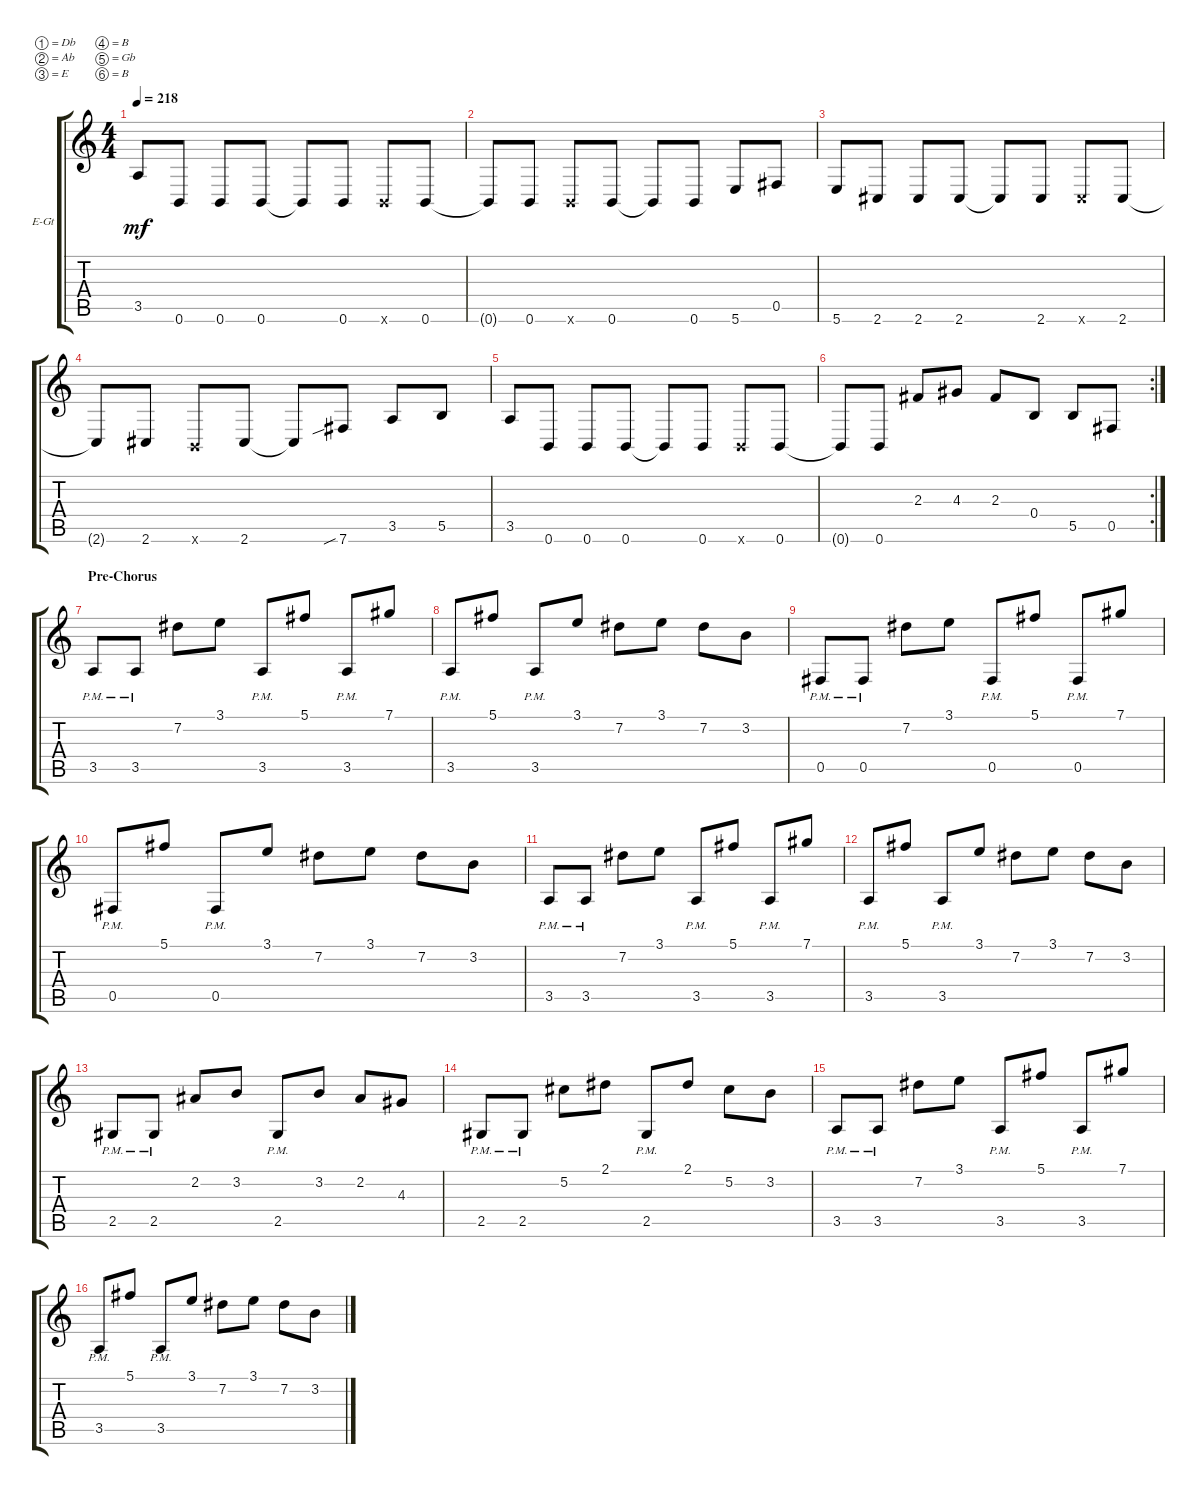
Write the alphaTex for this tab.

\bracketExtendMode groupsimilarinstruments
\firstSystemTrackNameOrientation horizontal
\otherSystemsTrackNameOrientation horizontal
\track ("Electric Guitar 2" "E-Gt") {instrument distortionguitar}
\staff {score tabs}
\tuning (Db4 Ab3 E3 B2 Gb2 B1)
\ts (4 4)
\tempo 218
\clef g2
\ks c
3.5.8{dy mf} 0.6.8 0.6.8 0.6.8 0.6{t}.8 0.6.8 0.6{x}.8 0.6.8 |
0.6{t}.8 0.6.8 0.6{x}.8 0.6.8 0.6{t}.8 0.6.8 5.6.8 0.5.8 |
5.6.8 2.6.8 2.6.8 2.6.8 2.6{t}.8 2.6.8 2.6{x}.8 2.6.8 |
2.6{t}.8 2.6.8 0.6{x}.8 2.6.8 2.6{t}.8 7.6{sib}.8 3.5.8 5.5.8 |
3.5.8 0.6.8 0.6.8 0.6.8 0.6{t}.8 0.6.8 0.6{x}.8 0.6.8 |
\rc 2
0.6{t}.8 0.6.8 2.3.8 4.3.8 2.3.8 0.4.8 5.5.8 0.5.8 |
\section ("" "Pre-Chorus")
3.5{pm}.8 3.5{pm}.8 7.2.8 3.1.8 3.5{pm}.8 5.1.8 3.5{pm}.8 7.1.8 |
3.5{pm}.8 5.1.8 3.5{pm}.8 3.1.8 7.2.8 3.1.8 7.2.8 3.2.8 |
0.5{pm}.8 0.5{pm}.8 7.2.8 3.1.8 0.5{pm}.8 5.1.8 0.5{pm}.8 7.1.8 |
0.5{pm}.8 5.1.8 0.5{pm}.8 3.1.8 7.2.8 3.1.8 7.2.8 3.2.8 |
3.5{pm}.8 3.5{pm}.8 7.2.8 3.1.8 3.5{pm}.8 5.1.8 3.5{pm}.8 7.1.8 |
3.5{pm}.8 5.1.8 3.5{pm}.8 3.1.8 7.2.8 3.1.8 7.2.8 3.2.8 |
2.5{pm}.8 2.5{pm}.8 2.2.8 3.2.8 2.5{pm}.8 3.2.8 2.2.8 4.3.8 |
2.5{pm}.8 2.5{pm}.8 5.2.8 2.1.8 2.5{pm}.8 2.1.8 5.2.8 3.2.8 |
3.5{pm}.8 3.5{pm}.8 7.2.8 3.1.8 3.5{pm}.8 5.1.8 3.5{pm}.8 7.1.8 |
3.5{pm}.8 5.1.8 3.5{pm}.8 3.1.8 7.2.8 3.1.8 7.2.8 3.2.8
